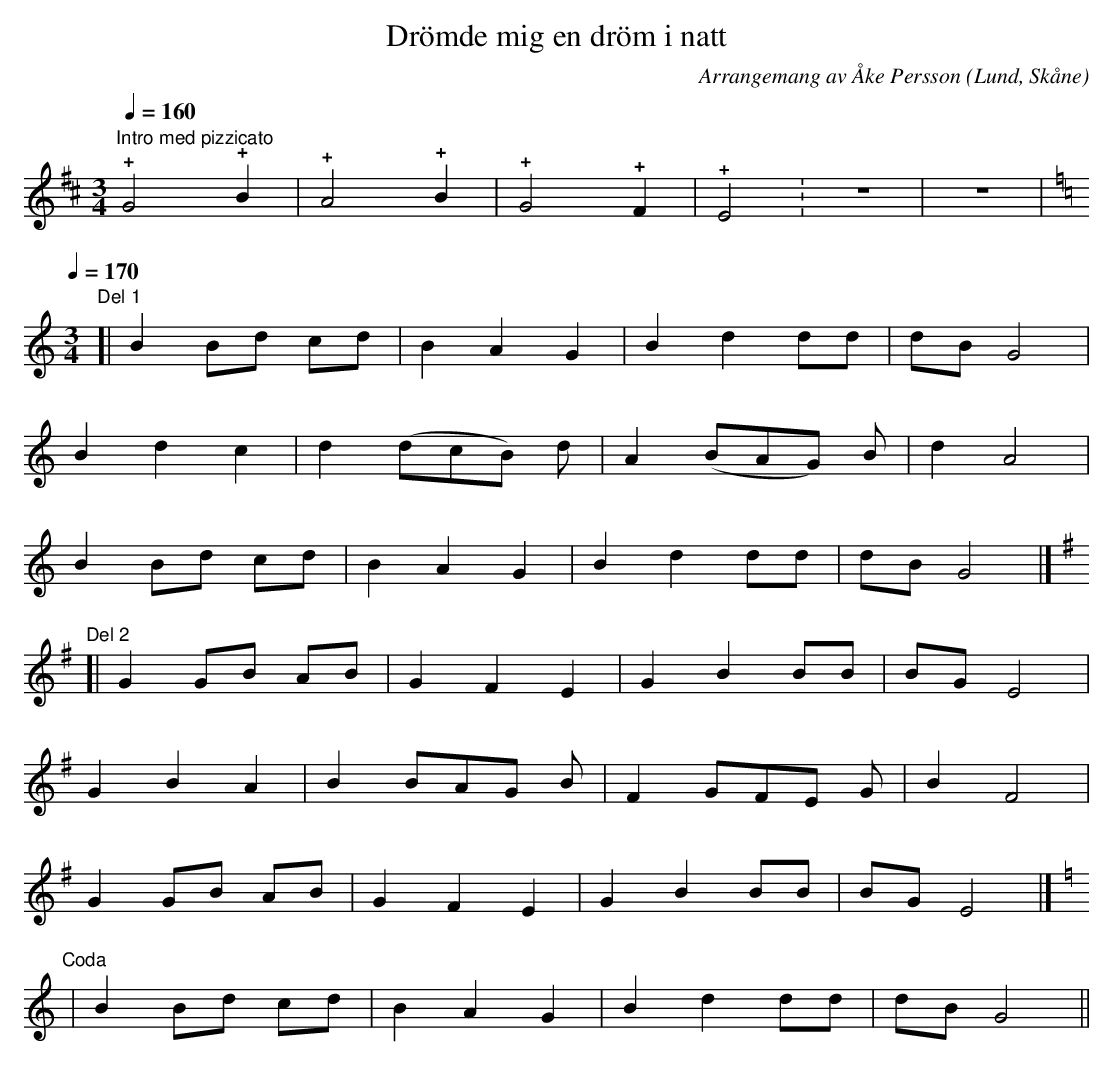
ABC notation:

X:1
T:Drömde mig en dröm i natt
O:Lund, Skåne
C:Arrangemang av Åke Persson
M:3/4
L:1/4
Q:1/4=160
K:D
"Intro med pizzicato"!+!G2!+!B | !+!A2 !+!B | !+!G2 !+!F | !+!E2. | z3 | z3 |
Q:1/4=170
L:1/8
K:C
[M:3/4]"Del 1"[| B2 Bd cd | B2 A2 G2 | B2 d2 dd | dB G4 |
B2 d2 c2 | d2 (dcB) d | A2 (BAG) B | d2 A4 |
B2 Bd cd | B2 A2 G2 | B2 d2 dd | dB G4 |]
[K:G]"Del 2"[| G2 GB AB | G2 F2 E2 | G2 B2 BB | BG E4 |
G2 B2 A2 | B2 BAG B | F2 GFE G | B2 F4 |
G2 GB AB | G2 F2 E2 | G2 B2 BB | BG E4 |]
[K:C]"Coda" | B2 Bd cd | B2 A2 G2 | B2 d2 dd | dB G4 ||
